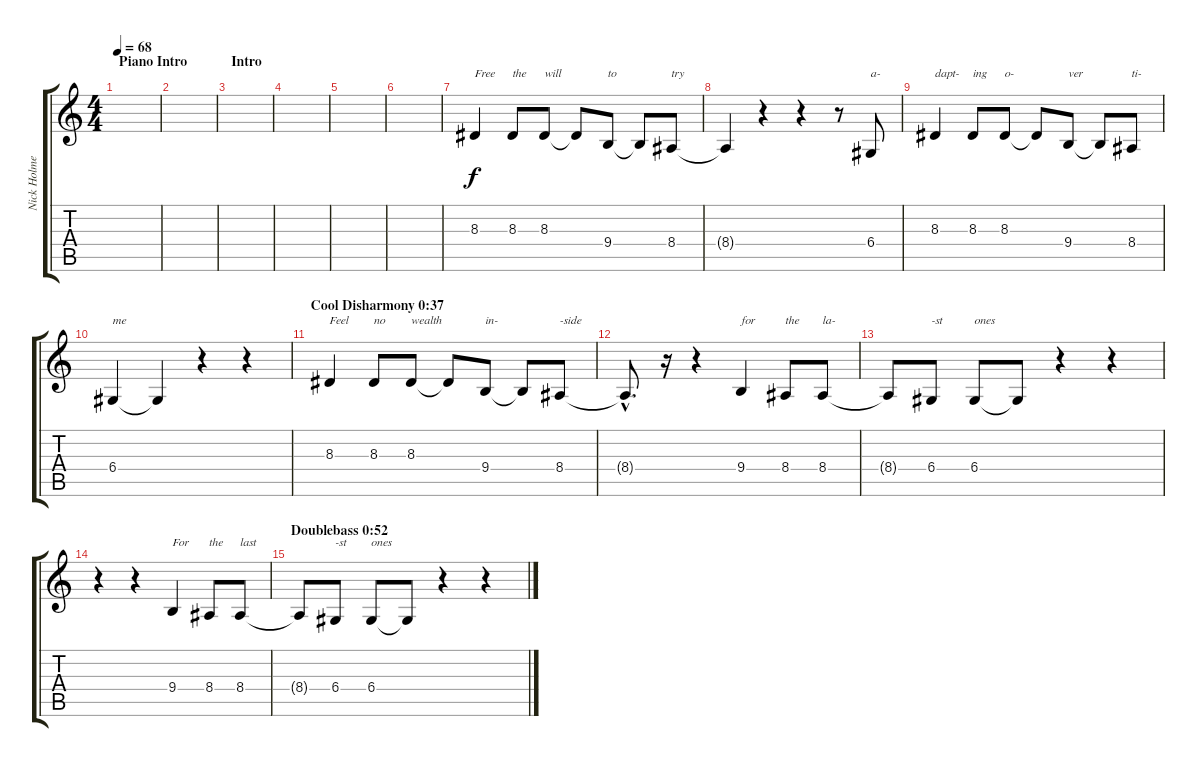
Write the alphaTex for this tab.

\track ("Nick Holmes (Voice)" "Nick Holme") {instrument oboe}
\staff {score tabs}
\tuning (E4 B3 G3 D3 A2 E2) {hide}
\ts (4 4)
\section ("" "Piano Intro")
\tempo 68
\clef g2
\ks c
|
|
\section ("" "Intro")
|
|
|
|
8.3.4{txt "Free"} 8.3.8{txt "the"} 8.3.8{txt "will"} 8.3{t}.8 9.4.8{txt "to"} 9.4{t}.8 8.4.8{txt "try"} |
8.4{t}.4 r.4 r.4 r.8 6.4.8{txt "a-"} |
8.3.4{txt "dapt-"} 8.3.8{txt "ing"} 8.3.8{txt "o-"} 8.3{t}.8 9.4.8{txt "ver"} 9.4{t}.8 8.4.8{txt "ti-"} |
6.4.4{txt "me"} 6.4{t}.4 r.4 r.4 |
\section ("" "Cool Disharmony 0:37")
8.3.4{txt "Feel"} 8.3.8{txt "no"} 8.3.8{txt "wealth"} 8.3{t}.8 9.4.8{txt "in-"} 9.4{t}.8 8.4.8{txt "-side"} |
8.4{hac t}.8{d} r.16 r.4 9.4.4{txt "for"} 8.4.8{txt "the"} 8.4.8{txt "la-"} |
8.4{t}.8 6.4.8{txt "-st"} 6.4.8{txt "ones"} 6.4{t}.8 r.4 r.4 |
r.4 r.4 9.4.4{txt "For"} 8.4.8{txt "the"} 8.4.8{txt "last"} |
\section ("" "Doublebass 0:52")
8.4{t}.8 6.4.8{txt "-st"} 6.4.8{txt "ones"} 6.4{t}.8 r.4 r.4
